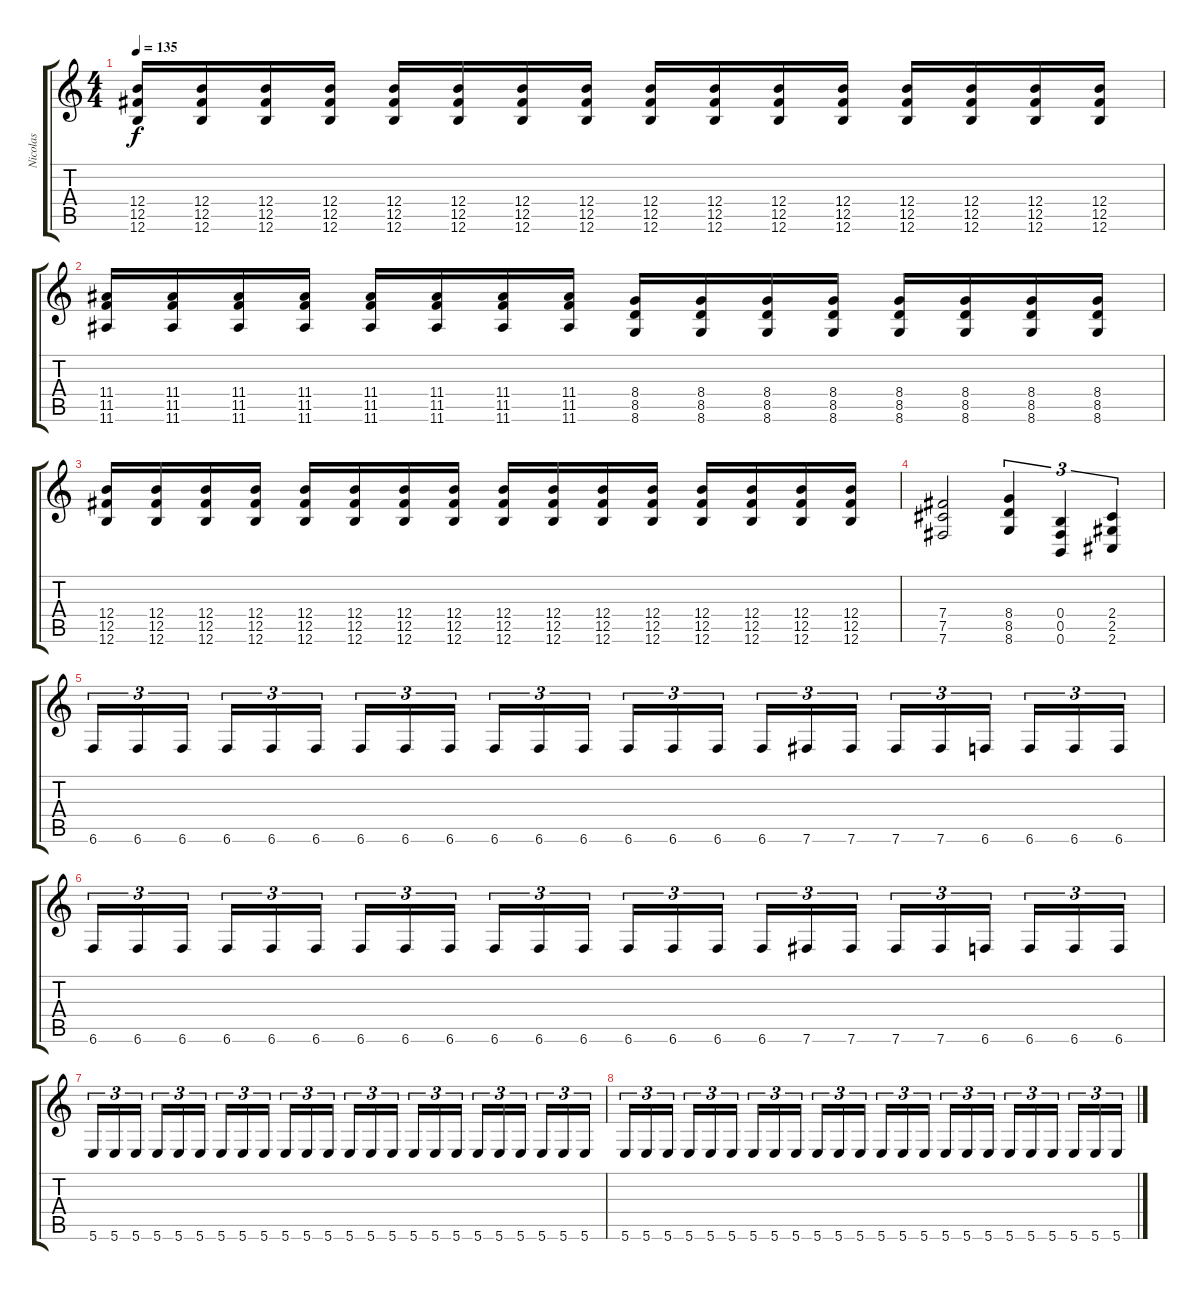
\track ("Nicolas" "Nicolas") {instrument electricguitarclean}
\staff {score tabs}
\tuning (B3 Gb3 D3 B2 Gb2 B1) {hide}
\ts (4 4)
\tempo 135
\clef g2
\ks c
(12.4 12.5 12.6).16{dy f} (12.4 12.5 12.6).16 (12.4 12.5 12.6).16 (12.4 12.5 12.6).16 (12.4 12.5 12.6).16 (12.4 12.5 12.6).16 (12.4 12.5 12.6).16 (12.4 12.5 12.6).16 (12.4 12.5 12.6).16 (12.4 12.5 12.6).16 (12.4 12.5 12.6).16 (12.4 12.5 12.6).16 (12.4 12.5 12.6).16 (12.4 12.5 12.6).16 (12.4 12.5 12.6).16 (12.4 12.5 12.6).16 |
(11.4 11.5 11.6).16 (11.4 11.5 11.6).16 (11.4 11.5 11.6).16 (11.4 11.5 11.6).16 (11.4 11.5 11.6).16 (11.4 11.5 11.6).16 (11.4 11.5 11.6).16 (11.4 11.5 11.6).16 (8.4 8.5 8.6).16 (8.4 8.5 8.6).16 (8.4 8.5 8.6).16 (8.4 8.5 8.6).16 (8.4 8.5 8.6).16 (8.4 8.5 8.6).16 (8.4 8.5 8.6).16 (8.4 8.5 8.6).16 |
(12.4 12.5 12.6).16 (12.4 12.5 12.6).16 (12.4 12.5 12.6).16 (12.4 12.5 12.6).16 (12.4 12.5 12.6).16 (12.4 12.5 12.6).16 (12.4 12.5 12.6).16 (12.4 12.5 12.6).16 (12.4 12.5 12.6).16 (12.4 12.5 12.6).16 (12.4 12.5 12.6).16 (12.4 12.5 12.6).16 (12.4 12.5 12.6).16 (12.4 12.5 12.6).16 (12.4 12.5 12.6).16 (12.4 12.5 12.6).16 |
(7.4 7.5 7.6).2 (8.4 8.5 8.6).4{tu (3 2)} (0.4 0.5 0.6).4{tu (3 2)} (2.4 2.5 2.6).4{tu (3 2)} |
6.6.16{tu (3 2)} 6.6.16{tu (3 2)} 6.6.16{tu (3 2) beam splitsecondary} 6.6.16{tu (3 2)} 6.6.16{tu (3 2)} 6.6.16{tu (3 2)} 6.6.16{tu (3 2)} 6.6.16{tu (3 2)} 6.6.16{tu (3 2) beam splitsecondary} 6.6.16{tu (3 2)} 6.6.16{tu (3 2)} 6.6.16{tu (3 2)} 6.6.16{tu (3 2)} 6.6.16{tu (3 2)} 6.6.16{tu (3 2) beam splitsecondary} 6.6.16{tu (3 2)} 7.6.16{tu (3 2)} 7.6.16{tu (3 2)} 7.6.16{tu (3 2)} 7.6.16{tu (3 2)} 6.6.16{tu (3 2) beam splitsecondary} 6.6.16{tu (3 2)} 6.6.16{tu (3 2)} 6.6.16{tu (3 2)} |
6.6.16{tu (3 2)} 6.6.16{tu (3 2)} 6.6.16{tu (3 2) beam splitsecondary} 6.6.16{tu (3 2)} 6.6.16{tu (3 2)} 6.6.16{tu (3 2)} 6.6.16{tu (3 2)} 6.6.16{tu (3 2)} 6.6.16{tu (3 2) beam splitsecondary} 6.6.16{tu (3 2)} 6.6.16{tu (3 2)} 6.6.16{tu (3 2)} 6.6.16{tu (3 2)} 6.6.16{tu (3 2)} 6.6.16{tu (3 2) beam splitsecondary} 6.6.16{tu (3 2)} 7.6.16{tu (3 2)} 7.6.16{tu (3 2)} 7.6.16{tu (3 2)} 7.6.16{tu (3 2)} 6.6.16{tu (3 2) beam splitsecondary} 6.6.16{tu (3 2)} 6.6.16{tu (3 2)} 6.6.16{tu (3 2)} |
5.6.16{tu (3 2)} 5.6.16{tu (3 2)} 5.6.16{tu (3 2) beam splitsecondary} 5.6.16{tu (3 2)} 5.6.16{tu (3 2)} 5.6.16{tu (3 2)} 5.6.16{tu (3 2)} 5.6.16{tu (3 2)} 5.6.16{tu (3 2) beam splitsecondary} 5.6.16{tu (3 2)} 5.6.16{tu (3 2)} 5.6.16{tu (3 2)} 5.6.16{tu (3 2)} 5.6.16{tu (3 2)} 5.6.16{tu (3 2) beam splitsecondary} 5.6.16{tu (3 2)} 5.6.16{tu (3 2)} 5.6.16{tu (3 2)} 5.6.16{tu (3 2)} 5.6.16{tu (3 2)} 5.6.16{tu (3 2) beam splitsecondary} 5.6.16{tu (3 2)} 5.6.16{tu (3 2)} 5.6.16{tu (3 2)} |
5.6.16{tu (3 2)} 5.6.16{tu (3 2)} 5.6.16{tu (3 2) beam splitsecondary} 5.6.16{tu (3 2)} 5.6.16{tu (3 2)} 5.6.16{tu (3 2)} 5.6.16{tu (3 2)} 5.6.16{tu (3 2)} 5.6.16{tu (3 2) beam splitsecondary} 5.6.16{tu (3 2)} 5.6.16{tu (3 2)} 5.6.16{tu (3 2)} 5.6.16{tu (3 2)} 5.6.16{tu (3 2)} 5.6.16{tu (3 2) beam splitsecondary} 5.6.16{tu (3 2)} 5.6.16{tu (3 2)} 5.6.16{tu (3 2)} 5.6.16{tu (3 2)} 5.6.16{tu (3 2)} 5.6.16{tu (3 2) beam splitsecondary} 5.6.16{tu (3 2)} 5.6.16{tu (3 2)} 5.6.16{tu (3 2)}
